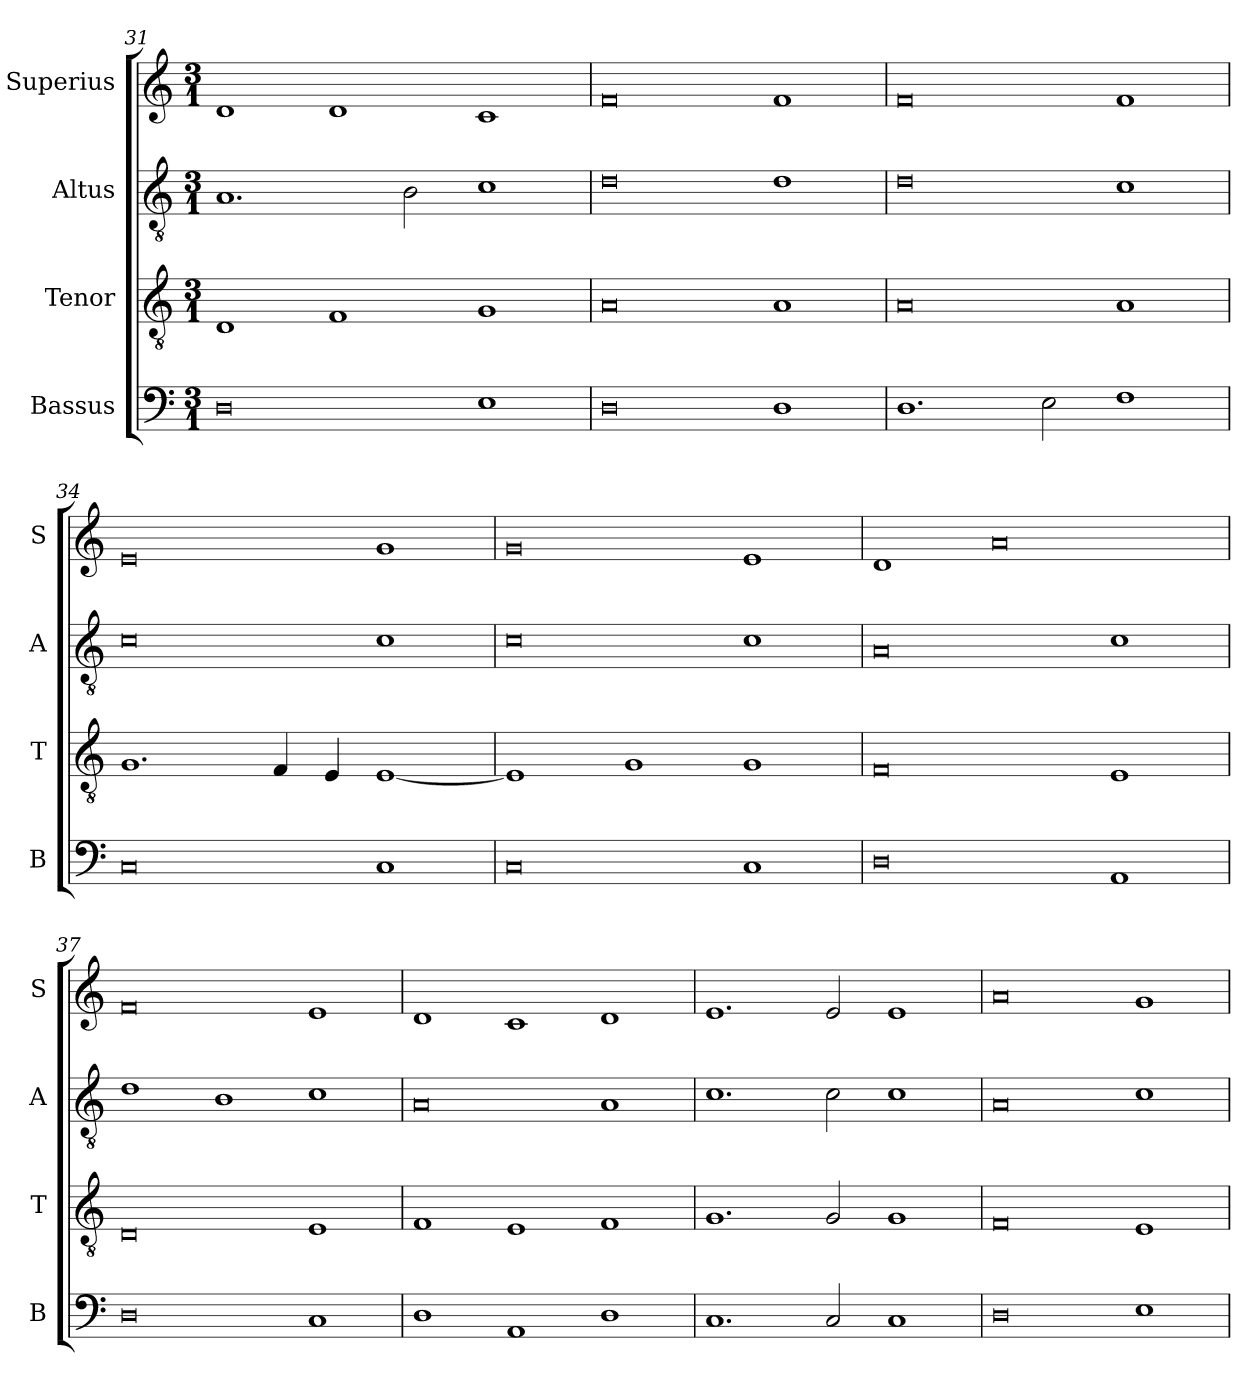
**kern	**kern	**kern	**kern
*part4	*part3	*part2	*part1
*staff4	*staff3	*staff2	*staff1
*I"Bassus	*I"Tenor	*I"Altus	*I"Superius
*I'B	*I'T	*I'A	*I'S
*clefF4	*clefGv2	*clefGv2	*clefG2
*k[]	*k[]	*k[]	*k[]
*M3/1	*M3/1	*M3/1	*M3/1
=31	=31	=31	=31
0D	1D	1.A	1d
.	1F	.	1d
.	.	2B\	.
1E	1G	1c	1c
=32	=32	=32	=32
0D	0A	0d	0f
1D	1A	1d	1f
=33	=33	=33	=33
1.D	0A	0d	0f
2E\	.	.	.
1F	1A	1c	1f
=34	=34	=34	=34
0C	1.G	0c	0e
.	4F/	.	.
.	4E/	.	.
1C	[1E	1c	1g
=35	=35	=35	=35
0C	1E]	0c	0g
.	1G	.	.
1C	1G	1c	1e
=36	=36	=36	=36
0D	0F	0A	1d
.	.	.	0a
1AA	1E	1c	.
=37	=37	=37	=37
0D	0D	1d	0f
.	.	1B	.
1C	1E	1c	1e
=38	=38	=38	=38
1D	1F	0A	1d
1AA	1E	.	1c
1D	1F	1A	1d
=39	=39	=39	=39
1.C	1.G	1.c	1.e
2C/	2G/	2c\	2e/
1C	1G	1c	1e
=40	=40	=40	=40
0D	0F	0A	0a
1E	1E	1c	1g
=	=	=	=
*-	*-	*-	*-
